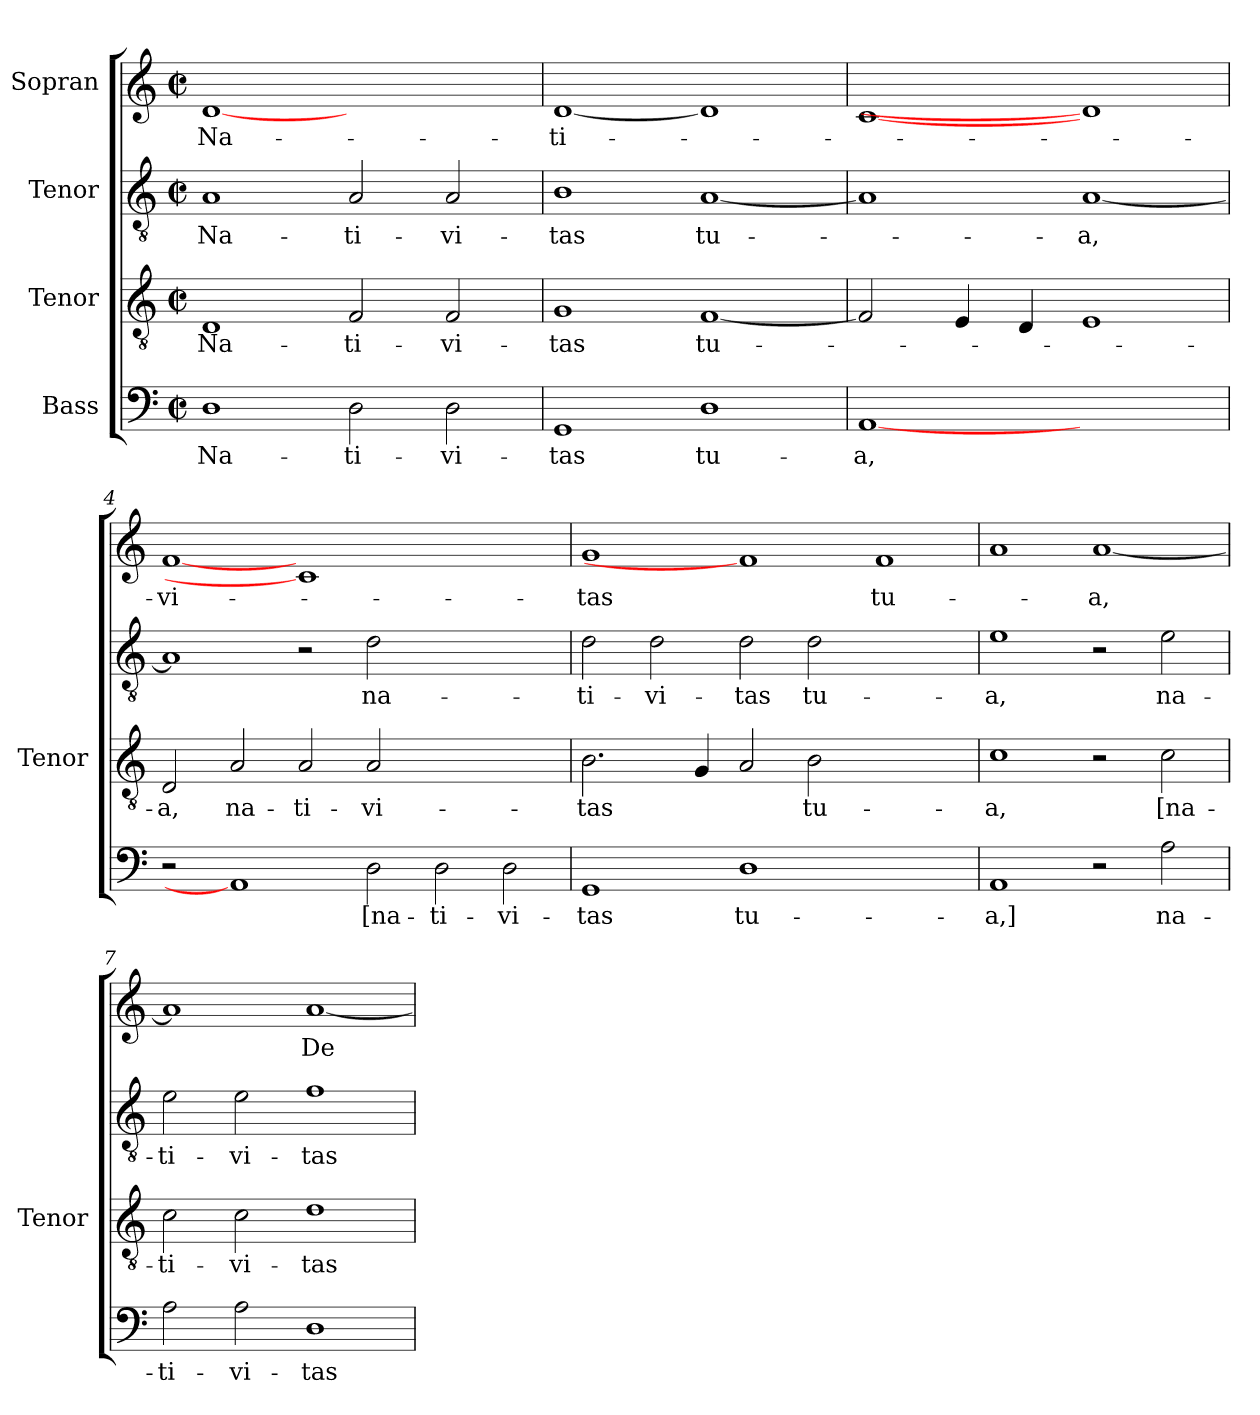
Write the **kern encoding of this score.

**kern	**text	**kern	**text	**kern	**text	**kern	**text
*part4	*part4	*part3	*part3	*part2	*part2	*part1	*part1
*staff4	*staff4	*staff3	*staff3	*staff2	*staff2	*staff1	*staff1
*I"Bass	*	*I"Tenor	*	*I"Tenor	*	*I"Sopran	*
*	*	*I'Tenor	*	*	*	*	*
!!LO:PB:g=z
*clefF4	*	*clefGv2	*	*clefGv2	*	*clefG2	*
*	*	*ITrd7c12	*	*ITrd7c12	*	*	*
*k[]	*	*k[]	*	*k[]	*	*k[]	*
*M2/2	*	*M2/2	*	*M2/2	*	*M2/2	*
*met(c|)	*	*met(c|)	*	*met(c|)	*	*met(c|)	*
=1	=1	=1	=1	=1	=1	=1	=1
!	!LO:LY:b:color=#000000	!	!	!	!	!	!
!	!	!	!LO:LY:b:color=#000000	!	!	!	!
!	!	!	!	!	!LO:LY:b:color=#000000	!	!
!	!	!	!	!	!	!	!LO:LY:b:color=#000000
1Di	Na-	1DDi	Na-	1AAi	Na-	[1di	Na-
!	!LO:LY:b:color=#000000	!	!	!	!	!	!
!	!	!	!LO:LY:b:color=#000000	!	!	!	!
!	!	!	!	!	!LO:LY:b:color=#000000	!	!
2Di\	-ti-	2FFi/	-ti-	2AAi/	-ti-	1ryy	.
!	!LO:LY:b:color=#000000	!	!	!	!	!	!
!	!	!	!LO:LY:b:color=#000000	!	!	!	!
!	!	!	!	!	!LO:LY:b:color=#000000	!	!
2Di\	-vi-	2FFi/	-vi-	2AAi/	-vi-	.	.
=2	=2	=2	=2	=2	=2	=2	=2
!	!LO:LY:b:color=#000000	!	!	!	!	!	!
!	!	!	!LO:LY:b:color=#000000	!	!	!	!
!	!	!	!	!	!LO:LY:b:color=#000000	!	!
!	!	!	!	!	!	!	!LO:LY:b:color=#000000
1GGi	-tas	1GGi	-tas	1BBi	-tas	[1di	-ti-
!	!LO:LY:b:color=#000000	!	!	!	!	!	!
!	!	!	!LO:LY:b:color=#000000	!	!	!	!
!	!	!	!	!	!LO:LY:b:color=#000000	!	!
1Di	tu-	[<1FFi	tu-	[<1AAi	tu-	1di]	.
=3	=3	=3	=3	=3	=3	=3	=3
!	!LO:LY:b:color=#000000	!	!	!	!	!	!
[1AAi	-a,	2FFi/]	.	1AAi]	.	[1ci	.
.	.	4EEi/	.	.	.	.	.
.	.	4DDi/	.	.	.	.	.
!	!	!	!	!	!LO:LY:b:color=#000000	!	!
1ryy	.	1EEi	.	[<1AAi	-a,	1di]	.
=4	=4	=4	=4	=4	=4	=4	=4
!	!	!	!LO:LY:b:color=#000000	!	!	!	!
!	!	!	!	!	!	!	!LO:LY:b:color=#000000
2r	.	2DDi/	-a,	1AAi]	.	[1fi	-vi-
!	!	!	!LO:LY:b:color=#000000	!	!	!	!
1AAi]	.	2AAi/	na-	.	.	.	.
!	!	!	!LO:LY:b:color=#000000	!	!	!	!
.	.	2AAi/	-ti-	2r	.	1ci]	.
!	!LO:LY:b:color=#000000	!	!	!	!	!	!
!	!	!	!LO:LY:b:color=#000000	!	!	!	!
!	!	!	!	!	!LO:LY:b:color=#000000	!	!
2Di\	[na-	2AAi/	-vi-	2Di\	na-	.	.
!	!LO:LY:b:color=#000000	!	!	!	!	!	!
2Di\	-ti-	1ryy	.	1ryy	.	1ryy	.
!	!LO:LY:b:color=#000000	!	!	!	!	!	!
2Di\	-vi-	.	.	.	.	.	.
=5	=5	=5	=5	=5	=5	=5	=5
!	!LO:LY:b:color=#000000	!	!	!	!	!	!
!	!	!	!LO:LY:b:color=#000000	!	!	!	!
!	!	!	!	!	!LO:LY:b:color=#000000	!	!
!	!	!	!	!	!	!	!LO:LY:b:color=#000000
1GGi	-tas	2.BBi\	-tas	2Di\	-ti-	1gi	-tas
!	!	!	!	!	!LO:LY:b:color=#000000	!	!
.	.	.	.	2Di\	-vi-	.	.
.	.	4GGi/	.	.	.	.	.
!	!LO:LY:b:color=#000000	!	!	!	!	!	!
!	!	!	!	!	!LO:LY:b:color=#000000	!	!
1Di	tu-	2AAi/	.	2Di\	-tas	1fi]	.
!	!	!	!LO:LY:b:color=#000000	!	!	!	!
!	!	!	!	!	!LO:LY:b:color=#000000	!	!
.	.	2BBi\	tu-	2Di\	tu-	.	.
!	!	!	!	!	!	!	!LO:LY:b:color=#000000
1ryy	.	1ryy	.	1ryy	.	1fi	tu-
=6	=6	=6	=6	=6	=6	=6	=6
!	!LO:LY:b:color=#000000	!	!	!	!	!	!
!	!	!	!LO:LY:b:color=#000000	!	!	!	!
!	!	!	!	!	!LO:LY:b:color=#000000	!	!
1AAi	-a,]	1Ci	-a,	1Ei	-a,	1ai	.
!	!	!	!	!	!	!	!LO:LY:b:color=#000000
2r	.	2r	.	2r	.	[<1ai	-a,
!	!LO:LY:b:color=#000000	!	!	!	!	!	!
!	!	!	!LO:LY:b:color=#000000	!	!	!	!
!	!	!	!	!	!LO:LY:b:color=#000000	!	!
2Ai\	na-	2Ci\	[na-	2Ei\	na-	.	.
=7	=7	=7	=7	=7	=7	=7	=7
!	!LO:LY:b:color=#000000	!	!	!	!	!	!
!	!	!	!LO:LY:b:color=#000000	!	!	!	!
!	!	!	!	!	!LO:LY:b:color=#000000	!	!
2Ai\	-ti-	2Ci\	-ti-	2Ei\	-ti-	1ai]	.
!	!LO:LY:b:color=#000000	!	!	!	!	!	!
!	!	!	!LO:LY:b:color=#000000	!	!	!	!
!	!	!	!	!	!LO:LY:b:color=#000000	!	!
2Ai\	-vi-	2Ci\	-vi-	2Ei\	-vi-	.	.
!	!LO:LY:b:color=#000000	!	!	!	!	!	!
!	!	!	!LO:LY:b:color=#000000	!	!	!	!
!	!	!	!	!	!LO:LY:b:color=#000000	!	!
!	!	!	!	!	!	!	!LO:LY:b:color=#000000
1Di	-tas	1Di	-tas	1Fi	-tas	[<1ai	De-
=	=	=	=	=	=	=	=
*-	*-	*-	*-	*-	*-	*-	*-
